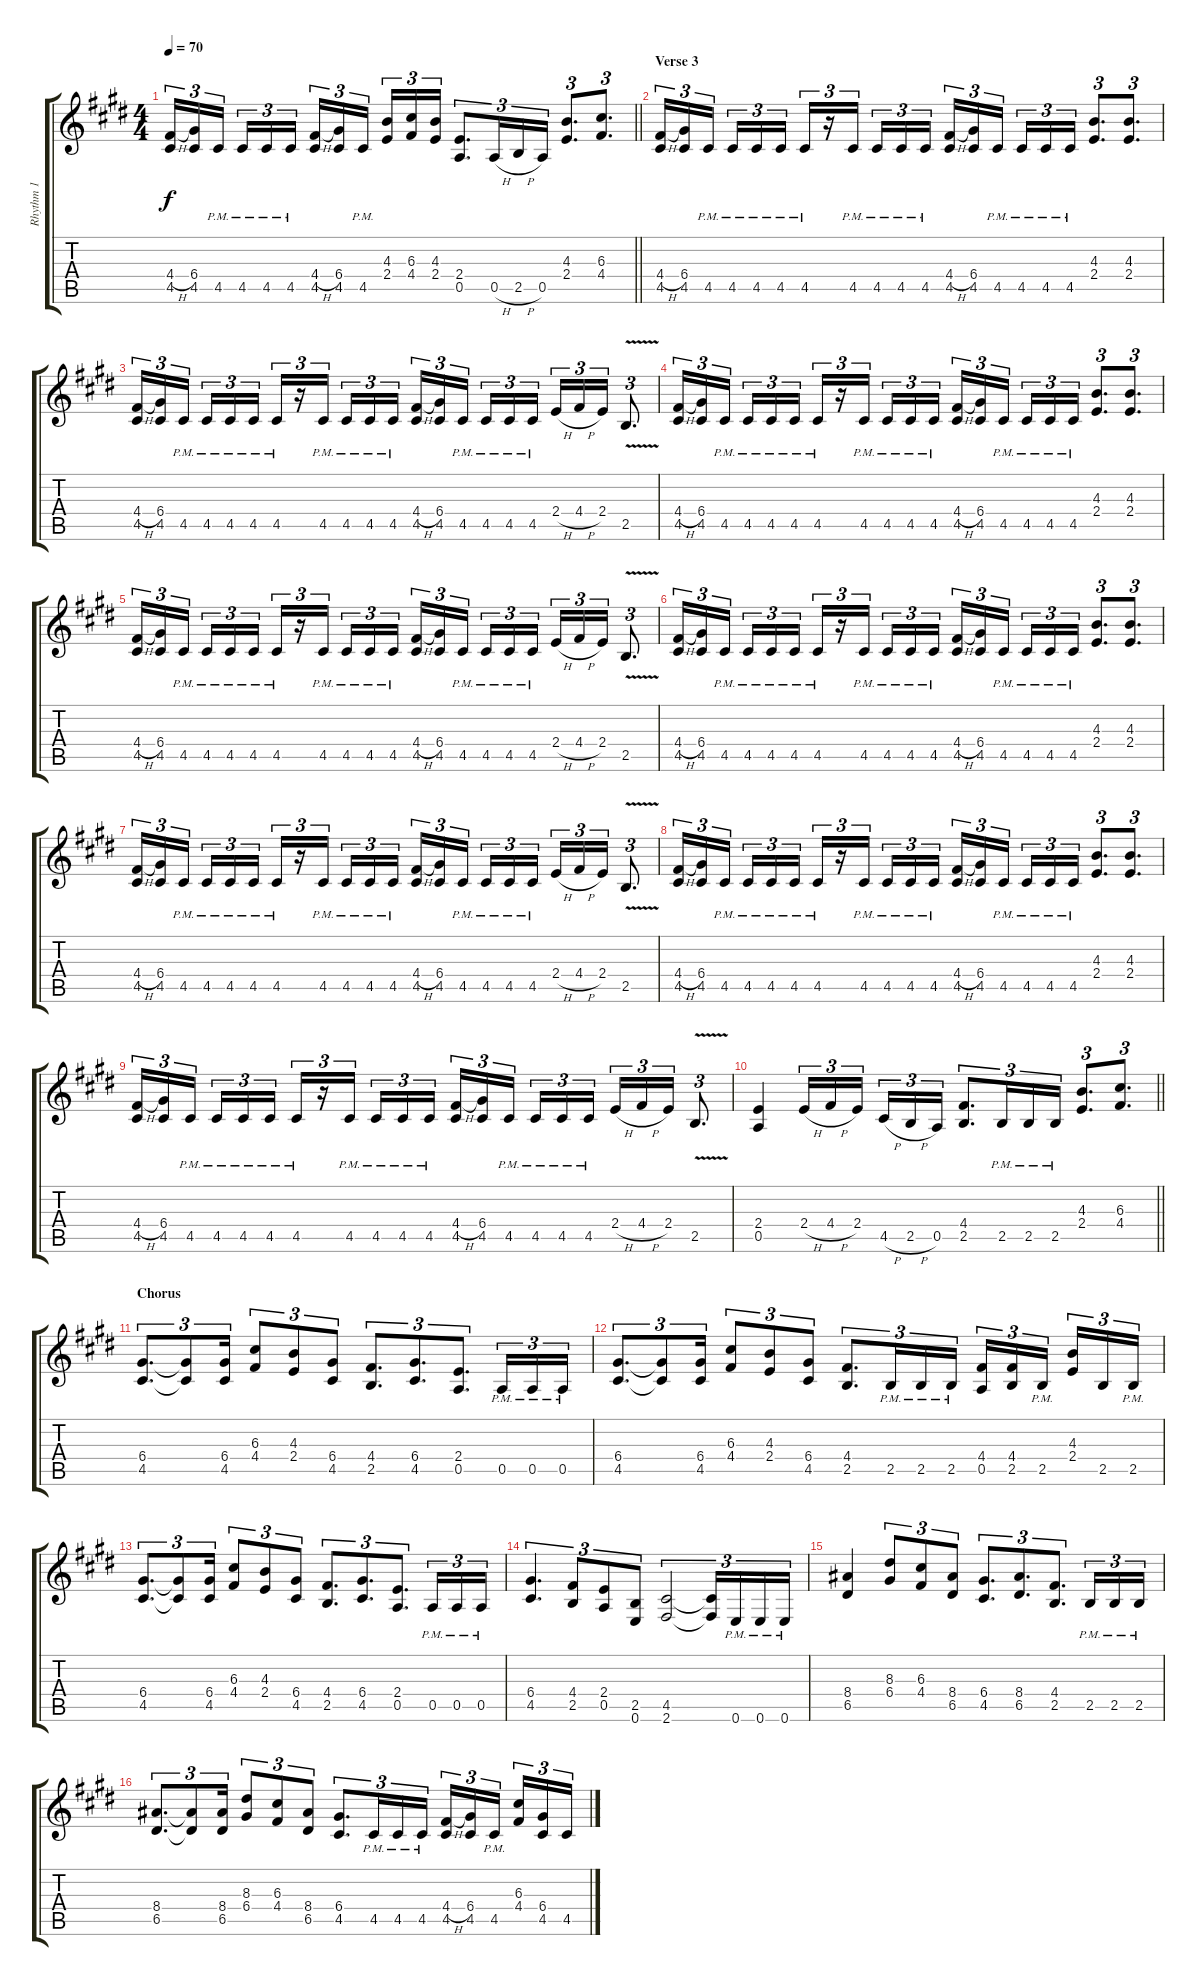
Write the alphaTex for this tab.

\track ("Rhythm 1" "Rhythm 1") {instrument distortionguitar}
\staff {score tabs}
\tuning (E4 B3 G3 D3 A2 E2) {hide}
\ts (4 4)
\tempo 70
\clef g2
\barLineRight lightlight
\ks c#minor
(4.4{h} 4.5).16{tu (3 2) dy f} (6.4 4.5).16{tu (3 2)} 4.5{pm}.16{tu (3 2) beam splitsecondary} 4.5{pm}.16{tu (3 2)} 4.5{pm}.16{tu (3 2)} 4.5{pm}.16{tu (3 2)} (4.4{h} 4.5).16{tu (3 2)} (6.4 4.5).16{tu (3 2)} 4.5{pm}.16{tu (3 2) beam splitsecondary} (4.3 2.4).16{tu (3 2)} (6.3 4.4).16{tu (3 2)} (4.3 2.4).16{tu (3 2)} (2.4 0.5).8{d tu (3 2)} 0.5{h}.16{tu (3 2)} 2.5{h}.16{tu (3 2)} 0.5.16{tu (3 2)} (4.3 2.4).8{d tu (3 2)} (6.3 4.4).8{d tu (3 2)} |
\section ("" "Verse 3")
(4.4{h} 4.5).16{tu (3 2)} (6.4 4.5).16{tu (3 2)} 4.5{pm}.16{tu (3 2) beam splitsecondary} 4.5{pm}.16{tu (3 2)} 4.5{pm}.16{tu (3 2)} 4.5{pm}.16{tu (3 2)} 4.5{pm}.16{tu (3 2)} r.16{tu (3 2)} 4.5{pm}.16{tu (3 2) beam splitsecondary} 4.5{pm}.16{tu (3 2)} 4.5{pm}.16{tu (3 2)} 4.5{pm}.16{tu (3 2)} (4.4{h} 4.5).16{tu (3 2)} (6.4 4.5).16{tu (3 2)} 4.5{pm}.16{tu (3 2) beam splitsecondary} 4.5{pm}.16{tu (3 2)} 4.5{pm}.16{tu (3 2)} 4.5{pm}.16{tu (3 2)} (4.3 2.4).8{d tu (3 2)} (4.3 2.4).8{d tu (3 2)} |
(4.4{h} 4.5).16{tu (3 2)} (6.4 4.5).16{tu (3 2)} 4.5{pm}.16{tu (3 2) beam splitsecondary} 4.5{pm}.16{tu (3 2)} 4.5{pm}.16{tu (3 2)} 4.5{pm}.16{tu (3 2)} 4.5{pm}.16{tu (3 2)} r.16{tu (3 2)} 4.5{pm}.16{tu (3 2) beam splitsecondary} 4.5{pm}.16{tu (3 2)} 4.5{pm}.16{tu (3 2)} 4.5{pm}.16{tu (3 2)} (4.4{h} 4.5).16{tu (3 2)} (6.4 4.5).16{tu (3 2)} 4.5{pm}.16{tu (3 2) beam splitsecondary} 4.5{pm}.16{tu (3 2)} 4.5{pm}.16{tu (3 2)} 4.5{pm}.16{tu (3 2)} 2.4{h}.16{tu (3 2)} 4.4{h}.16{tu (3 2)} 2.4.16{tu (3 2)} 2.5{v}.8{d tu (3 2)} |
(4.4{h} 4.5).16{tu (3 2)} (6.4 4.5).16{tu (3 2)} 4.5{pm}.16{tu (3 2) beam splitsecondary} 4.5{pm}.16{tu (3 2)} 4.5{pm}.16{tu (3 2)} 4.5{pm}.16{tu (3 2)} 4.5{pm}.16{tu (3 2)} r.16{tu (3 2)} 4.5{pm}.16{tu (3 2) beam splitsecondary} 4.5{pm}.16{tu (3 2)} 4.5{pm}.16{tu (3 2)} 4.5{pm}.16{tu (3 2)} (4.4{h} 4.5).16{tu (3 2)} (6.4 4.5).16{tu (3 2)} 4.5{pm}.16{tu (3 2) beam splitsecondary} 4.5{pm}.16{tu (3 2)} 4.5{pm}.16{tu (3 2)} 4.5{pm}.16{tu (3 2)} (4.3 2.4).8{d tu (3 2)} (4.3 2.4).8{d tu (3 2)} |
(4.4{h} 4.5).16{tu (3 2)} (6.4 4.5).16{tu (3 2)} 4.5{pm}.16{tu (3 2) beam splitsecondary} 4.5{pm}.16{tu (3 2)} 4.5{pm}.16{tu (3 2)} 4.5{pm}.16{tu (3 2)} 4.5{pm}.16{tu (3 2)} r.16{tu (3 2)} 4.5{pm}.16{tu (3 2) beam splitsecondary} 4.5{pm}.16{tu (3 2)} 4.5{pm}.16{tu (3 2)} 4.5{pm}.16{tu (3 2)} (4.4{h} 4.5).16{tu (3 2)} (6.4 4.5).16{tu (3 2)} 4.5{pm}.16{tu (3 2) beam splitsecondary} 4.5{pm}.16{tu (3 2)} 4.5{pm}.16{tu (3 2)} 4.5{pm}.16{tu (3 2)} 2.4{h}.16{tu (3 2)} 4.4{h}.16{tu (3 2)} 2.4.16{tu (3 2)} 2.5{v}.8{d tu (3 2)} |
(4.4{h} 4.5).16{tu (3 2)} (6.4 4.5).16{tu (3 2)} 4.5{pm}.16{tu (3 2) beam splitsecondary} 4.5{pm}.16{tu (3 2)} 4.5{pm}.16{tu (3 2)} 4.5{pm}.16{tu (3 2)} 4.5{pm}.16{tu (3 2)} r.16{tu (3 2)} 4.5{pm}.16{tu (3 2) beam splitsecondary} 4.5{pm}.16{tu (3 2)} 4.5{pm}.16{tu (3 2)} 4.5{pm}.16{tu (3 2)} (4.4{h} 4.5).16{tu (3 2)} (6.4 4.5).16{tu (3 2)} 4.5{pm}.16{tu (3 2) beam splitsecondary} 4.5{pm}.16{tu (3 2)} 4.5{pm}.16{tu (3 2)} 4.5{pm}.16{tu (3 2)} (4.3 2.4).8{d tu (3 2)} (4.3 2.4).8{d tu (3 2)} |
(4.4{h} 4.5).16{tu (3 2)} (6.4 4.5).16{tu (3 2)} 4.5{pm}.16{tu (3 2) beam splitsecondary} 4.5{pm}.16{tu (3 2)} 4.5{pm}.16{tu (3 2)} 4.5{pm}.16{tu (3 2)} 4.5{pm}.16{tu (3 2)} r.16{tu (3 2)} 4.5{pm}.16{tu (3 2) beam splitsecondary} 4.5{pm}.16{tu (3 2)} 4.5{pm}.16{tu (3 2)} 4.5{pm}.16{tu (3 2)} (4.4{h} 4.5).16{tu (3 2)} (6.4 4.5).16{tu (3 2)} 4.5{pm}.16{tu (3 2) beam splitsecondary} 4.5{pm}.16{tu (3 2)} 4.5{pm}.16{tu (3 2)} 4.5{pm}.16{tu (3 2)} 2.4{h}.16{tu (3 2)} 4.4{h}.16{tu (3 2)} 2.4.16{tu (3 2)} 2.5{v}.8{d tu (3 2)} |
(4.4{h} 4.5).16{tu (3 2)} (6.4 4.5).16{tu (3 2)} 4.5{pm}.16{tu (3 2) beam splitsecondary} 4.5{pm}.16{tu (3 2)} 4.5{pm}.16{tu (3 2)} 4.5{pm}.16{tu (3 2)} 4.5{pm}.16{tu (3 2)} r.16{tu (3 2)} 4.5{pm}.16{tu (3 2) beam splitsecondary} 4.5{pm}.16{tu (3 2)} 4.5{pm}.16{tu (3 2)} 4.5{pm}.16{tu (3 2)} (4.4{h} 4.5).16{tu (3 2)} (6.4 4.5).16{tu (3 2)} 4.5{pm}.16{tu (3 2) beam splitsecondary} 4.5{pm}.16{tu (3 2)} 4.5{pm}.16{tu (3 2)} 4.5{pm}.16{tu (3 2)} (4.3 2.4).8{d tu (3 2)} (4.3 2.4).8{d tu (3 2)} |
(4.4{h} 4.5).16{tu (3 2)} (6.4 4.5).16{tu (3 2)} 4.5{pm}.16{tu (3 2) beam splitsecondary} 4.5{pm}.16{tu (3 2)} 4.5{pm}.16{tu (3 2)} 4.5{pm}.16{tu (3 2)} 4.5{pm}.16{tu (3 2)} r.16{tu (3 2)} 4.5{pm}.16{tu (3 2) beam splitsecondary} 4.5{pm}.16{tu (3 2)} 4.5{pm}.16{tu (3 2)} 4.5{pm}.16{tu (3 2)} (4.4{h} 4.5).16{tu (3 2)} (6.4 4.5).16{tu (3 2)} 4.5{pm}.16{tu (3 2) beam splitsecondary} 4.5{pm}.16{tu (3 2)} 4.5{pm}.16{tu (3 2)} 4.5{pm}.16{tu (3 2)} 2.4{h}.16{tu (3 2)} 4.4{h}.16{tu (3 2)} 2.4.16{tu (3 2)} 2.5{v}.8{d tu (3 2)} |
\barLineRight lightlight
(2.4 0.5).4 2.4{h}.16{tu (3 2)} 4.4{h}.16{tu (3 2)} 2.4.16{tu (3 2) beam splitsecondary} 4.5{h}.16{tu (3 2)} 2.5{h}.16{tu (3 2)} 0.5.16{tu (3 2)} (4.4 2.5).8{d tu (3 2)} 2.5{pm}.16{tu (3 2)} 2.5{pm}.16{tu (3 2)} 2.5{pm}.16{tu (3 2)} (4.3 2.4).8{d tu (3 2)} (6.3 4.4).8{d tu (3 2)} |
\section ("" "Chorus")
(6.4 4.5).8{d tu (3 2)} (6.4{t} 4.5{t}).8{tu (3 2)} (6.4 4.5).16{tu (3 2)} (6.3 4.4).8{tu (3 2)} (4.3 2.4).8{tu (3 2)} (6.4 4.5).8{tu (3 2)} (4.4 2.5).8{d tu (3 2)} (6.4 4.5).8{d tu (3 2)} (2.4 0.5).8{d tu (3 2)} 0.5{pm}.16{tu (3 2)} 0.5{pm}.16{tu (3 2)} 0.5{pm}.16{tu (3 2)} |
(6.4 4.5).8{d tu (3 2)} (6.4{t} 4.5{t}).8{tu (3 2)} (6.4 4.5).16{tu (3 2)} (6.3 4.4).8{tu (3 2)} (4.3 2.4).8{tu (3 2)} (6.4 4.5).8{tu (3 2)} (4.4 2.5).8{d tu (3 2)} 2.5{pm}.16{tu (3 2)} 2.5{pm}.16{tu (3 2)} 2.5{pm}.16{tu (3 2)} (4.4 0.5).16{tu (3 2)} (4.4 2.5).16{tu (3 2)} 2.5{pm}.16{tu (3 2) beam splitsecondary} (4.3 2.4).16{tu (3 2)} 2.5.16{tu (3 2)} 2.5{pm}.16{tu (3 2)} |
(6.4 4.5).8{d tu (3 2)} (6.4{t} 4.5{t}).8{tu (3 2)} (6.4 4.5).16{tu (3 2)} (6.3 4.4).8{tu (3 2)} (4.3 2.4).8{tu (3 2)} (6.4 4.5).8{tu (3 2)} (4.4 2.5).8{d tu (3 2)} (6.4 4.5).8{d tu (3 2)} (2.4 0.5).8{d tu (3 2)} 0.5{pm}.16{tu (3 2)} 0.5{pm}.16{tu (3 2)} 0.5{pm}.16{tu (3 2)} |
(6.4 4.5).4{d tu (3 2)} (4.4 2.5).8{tu (3 2)} (2.4 0.5).8{tu (3 2)} (2.5 0.6).8{tu (3 2)} (4.5 2.6).2{tu (3 2)} (4.5{t} 2.6{t}).16{tu (3 2)} 0.6{pm}.16{tu (3 2)} 0.6{pm}.16{tu (3 2)} 0.6{pm}.16{tu (3 2)} |
(8.4 6.5).4 (8.3 6.4).8{tu (3 2)} (6.3 4.4).8{tu (3 2)} (8.4 6.5).8{tu (3 2)} (6.4 4.5).8{d tu (3 2)} (8.4 6.5).8{d tu (3 2)} (4.4 2.5).8{d tu (3 2)} 2.5{pm}.16{tu (3 2)} 2.5{pm}.16{tu (3 2)} 2.5{pm}.16{tu (3 2)} |
(8.4 6.5).8{d tu (3 2)} (8.4{t} 6.5{t}).8{tu (3 2)} (8.4 6.5).16{tu (3 2)} (8.3 6.4).8{tu (3 2)} (6.3 4.4).8{tu (3 2)} (8.4 6.5).8{tu (3 2)} (6.4 4.5).8{d tu (3 2)} 4.5{pm}.16{tu (3 2)} 4.5{pm}.16{tu (3 2)} 4.5{pm}.16{tu (3 2)} (4.4{h} 4.5).16{tu (3 2)} (6.4 4.5).16{tu (3 2)} 4.5{pm}.16{tu (3 2) beam splitsecondary} (6.3 4.4).16{tu (3 2)} (6.4 4.5).16{tu (3 2)} 4.5.16{tu (3 2)}
